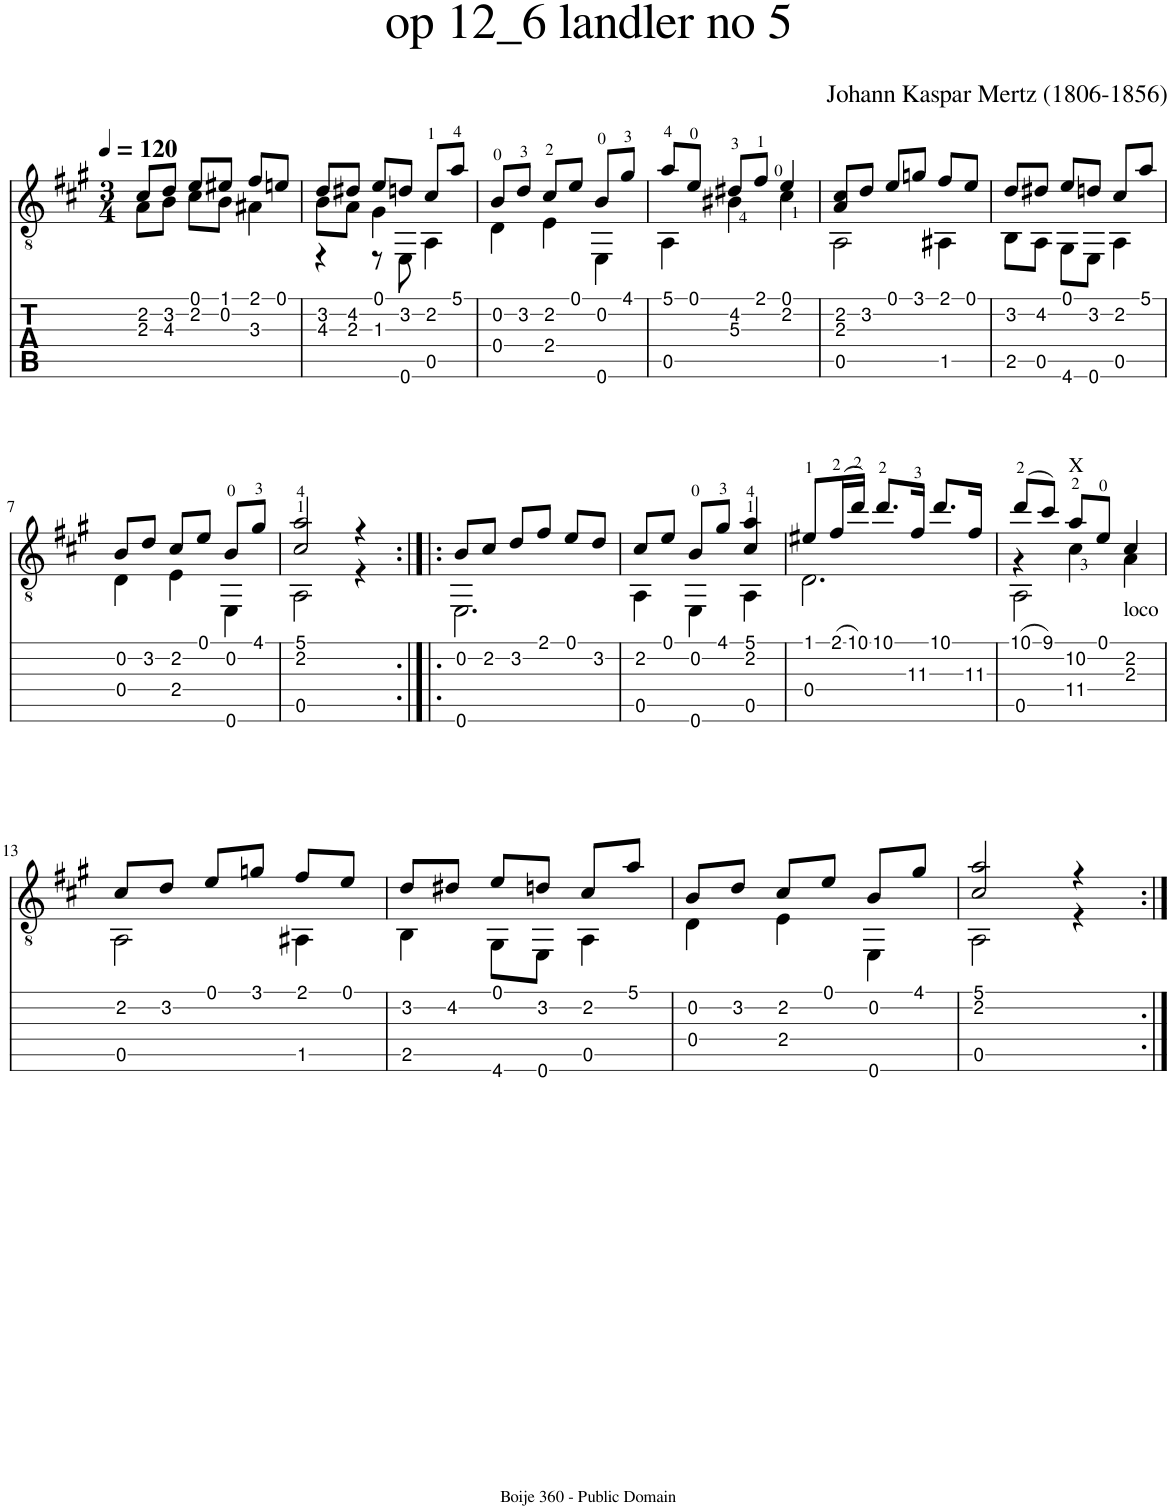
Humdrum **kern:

**kern	**kern
*part1	*part1
*staff2	*staff1
*I"Guitar	*
*I'Guit.	*
*stria6	*
*	*clefGv2
*k[f#c#g#]	*k[f#c#g#]
*M3/4	*M3/4
*MM120	*MM120
=1	=1
*^	*^
8c#L	8AL	8c#/L	8A\L
8dJ	8BJ	8d/J	8B\J
8eL	8c#L	8e/L	8c#\L
8e#J	8BJ	8e#X/J	8B\J
8f#L	4A#	8f#/L	4A#X\
8eJ	.	8en/J	.
=2	=2	=2	=2
*	*^	*	*^
8dL	8BL	4r	8d/L	8B\L	4r
8d#J	8AJ	.	8d#X/J	8A\J	.
8eL	4G#	8r	8e/L	4G#\	8r
8dJ	.	8EE	8dn/J	.	8EE\
8c#L	4ryy	4AA	8c#/L	4ryy	4AA\
8aJ	.	.	8a/J	.	.
*	*v	*v	*	*	*
*	*	*	*v	*v
=3	=3	=3	=3
8BL	4D	8B/L	4D\
8dJ	.	8d/J	.
8c#L	4E	8c#/L	4E\
8eJ	.	8e/J	.
8BL	4EE	8B/L	4EE\
8g#J	.	8g#/J	.
=4	=4	=4	=4
8aL	4AA	8a/L	4AA\
8eJ	.	8e/J	.
8d#L	4B#	8d#X/L	4B#X\
8f#J	.	8f#/J	.
4e	4c#	4e/	4c#\
=5	=5	=5	=5
8A\ 8c#\L	2AA	8A/ 8c#/L	2AA\
8dJ	.	8d/J	.
8eL	.	8e/L	.
8gJ	.	8gn/J	.
8f#L	4AA#	8f#/L	4AA#X\
8eJ	.	8e/J	.
=6	=6	=6	=6
8dL	8BBL	8d/L	8BB\L
8d#J	8AAJ	8d#X/J	8AA\J
8eL	8GG#L	8e/L	8GG#\L
8dJ	8EEJ	8dn/J	8EE\J
8c#L	4AA	8c#/L	4AA\
8aJ	.	8a/J	.
!!LO:LB:g=z	!!
=7	=7	=7	=7
8BL	4D	8B/L	4D\
8dJ	.	8d/J	.
8c#L	4E	8c#/L	4E\
8eJ	.	8e/J	.
8BL	4EE	8B/L	4EE\
8g#J	.	8g#/J	.
=8	=8	=8	=8
2c# 2a	2AA	2c#/ 2a/	2AA\
4r	4r	4r	4r
=9:|!|:	=9:|!|:	=9:|!|:	=9:|!|:
8BL	2.EE	8B/L	2.EE\
8c#J	.	8c#/J	.
8dL	.	8d/L	.
8f#J	.	8f#/J	.
8eL	.	8e/L	.
8dJ	.	8d/J	.
=10	=10	=10	=10
8c#L	4AA	8c#/L	4AA\
8eJ	.	8e/J	.
8BL	4EE	8B/L	4EE\
8g#J	.	8g#/J	.
4c# 4a	4AA	4c#/ 4a/	4AA\
=11	=11	=11	=11
8e#L	2.D	8e#X/L	2.D\
16f#L	.	(16f#/L	.
16ddJJ	.	16dd/JJ)	.
8.ddL	.	8.dd/L	.
16f#Jk	.	16f#/Jk	.
8.ddL	.	8.dd/L	.
16f#Jk	.	16f#/Jk	.
=12	=12	=12	=12
*	*^	*	*^
8ddL	4r	2AA	(8dd/L	4r	2AA\
8cc#J	.	.	8cc#/J)	.	.
!	!	!	!LO:TX:a:t=X	!	!
8aL	4c#	.	8a/L	4c#\	.
8eJ	.	.	8e/J	.	.
!LO:TX:a:t=loco	!	!	!	!	!
4c#	4A	4ryy	4c#/	4A\	4ryy
*	*v	*v	*	*	*
*	*	*	*v	*v
!!LO:LB:g=z
=13	=13	=13	=13
8c#L	2AA	8c#/L	2AA\
8dJ	.	8d/J	.
8eL	.	8e/L	.
8gJ	.	8gn/J	.
8f#L	4AA#	8f#/L	4AA#X\
8eJ	.	8e/J	.
=14	=14	=14	=14
8dL	4BB	8d/L	4BB\
8d#J	.	8d#X/J	.
8eL	8GG#L	8e/L	8GG#\L
8dJ	8EEJ	8dn/J	8EE\J
8c#L	4AA	8c#/L	4AA\
8aJ	.	8a/J	.
=15	=15	=15	=15
8BL	4D	8B/L	4D\
8dJ	.	8d/J	.
8c#L	4E	8c#/L	4E\
8eJ	.	8e/J	.
8BL	4EE	8B/L	4EE\
8g#J	.	8g#/J	.
=16	=16	=16	=16
2c# 2a	2AA	2c#/ 2a/	2AA\
4r	4r	4r	4r
*v	*v	*	*
*	*v	*v
=:|!	=:|!
*-	*-
